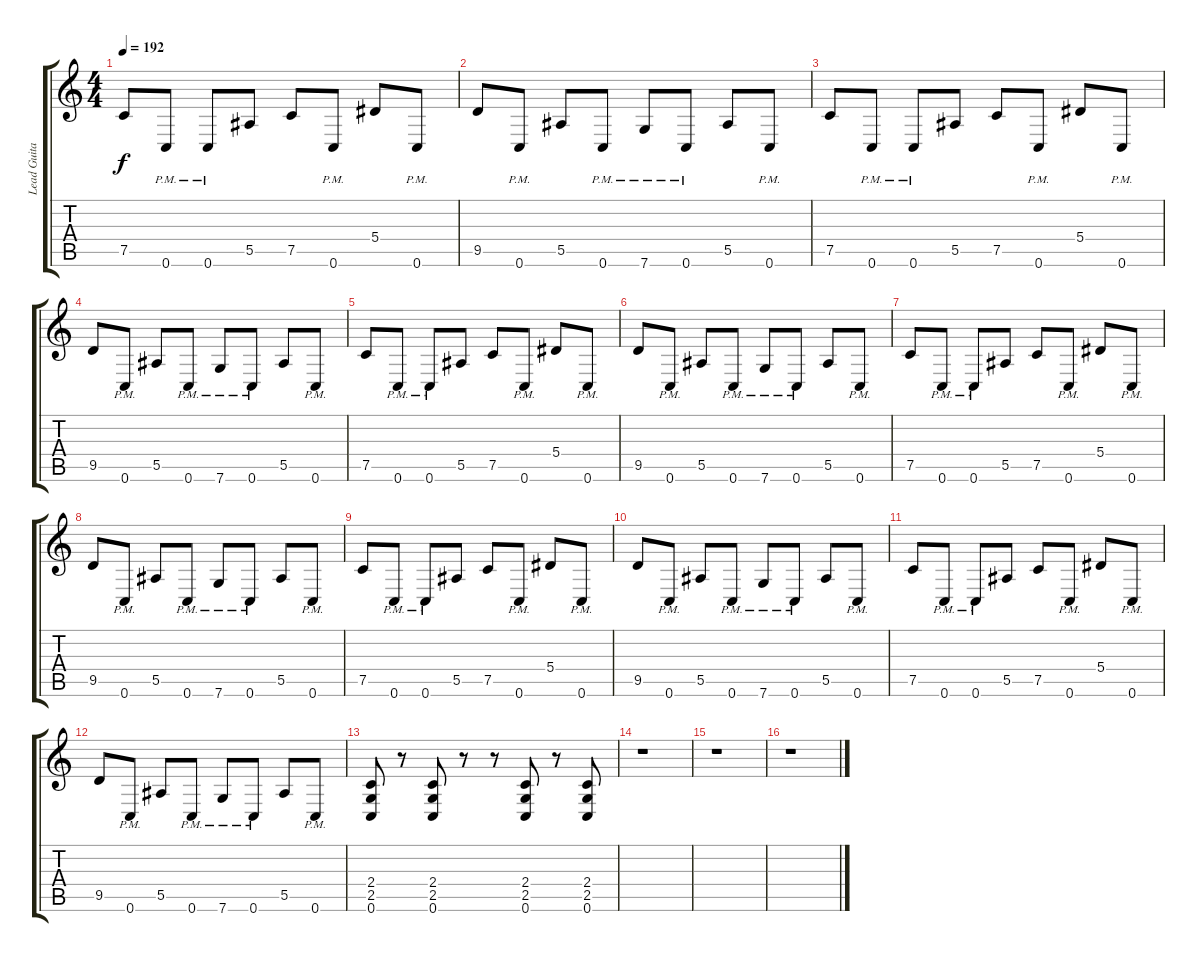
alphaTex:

\track ("Lead Guitar 2" "Lead Guita") {instrument distortionguitar}
\staff {score tabs}
\tuning (C4 G3 Eb3 Bb2 F2 C2) {hide}
\ts (4 4)
\tempo 192
\clef g2
\ks c
7.5.8{dy f} 0.6{pm}.8 0.6{pm}.8 5.5.8 7.5.8 0.6{pm}.8 5.4.8 0.6{pm}.8 |
9.5.8 0.6{pm}.8 5.5.8 0.6{pm}.8 7.6{pm}.8 0.6{pm}.8 5.5.8 0.6{pm}.8 |
7.5.8 0.6{pm}.8 0.6{pm}.8 5.5.8 7.5.8 0.6{pm}.8 5.4.8 0.6{pm}.8 |
9.5.8 0.6{pm}.8 5.5.8 0.6{pm}.8 7.6{pm}.8 0.6{pm}.8 5.5.8 0.6{pm}.8 |
7.5.8 0.6{pm}.8 0.6{pm}.8 5.5.8 7.5.8 0.6{pm}.8 5.4.8 0.6{pm}.8 |
9.5.8 0.6{pm}.8 5.5.8 0.6{pm}.8 7.6{pm}.8 0.6{pm}.8 5.5.8 0.6{pm}.8 |
7.5.8 0.6{pm}.8 0.6{pm}.8 5.5.8 7.5.8 0.6{pm}.8 5.4.8 0.6{pm}.8 |
9.5.8 0.6{pm}.8 5.5.8 0.6{pm}.8 7.6{pm}.8 0.6{pm}.8 5.5.8 0.6{pm}.8 |
7.5.8 0.6{pm}.8 0.6{pm}.8 5.5.8 7.5.8 0.6{pm}.8 5.4.8 0.6{pm}.8 |
9.5.8 0.6{pm}.8 5.5.8 0.6{pm}.8 7.6{pm}.8 0.6{pm}.8 5.5.8 0.6{pm}.8 |
7.5.8 0.6{pm}.8 0.6{pm}.8 5.5.8 7.5.8 0.6{pm}.8 5.4.8 0.6{pm}.8 |
9.5.8 0.6{pm}.8 5.5.8 0.6{pm}.8 7.6{pm}.8 0.6{pm}.8 5.5.8 0.6{pm}.8 |
(2.4 2.5 0.6).8{volume 13} r.8 (2.4 2.5 0.6).8 r.8 r.8 (2.4 2.5 0.6).8 r.8 (2.4 2.5 0.6).8 |
r.1 |
r.1 |
r.1
